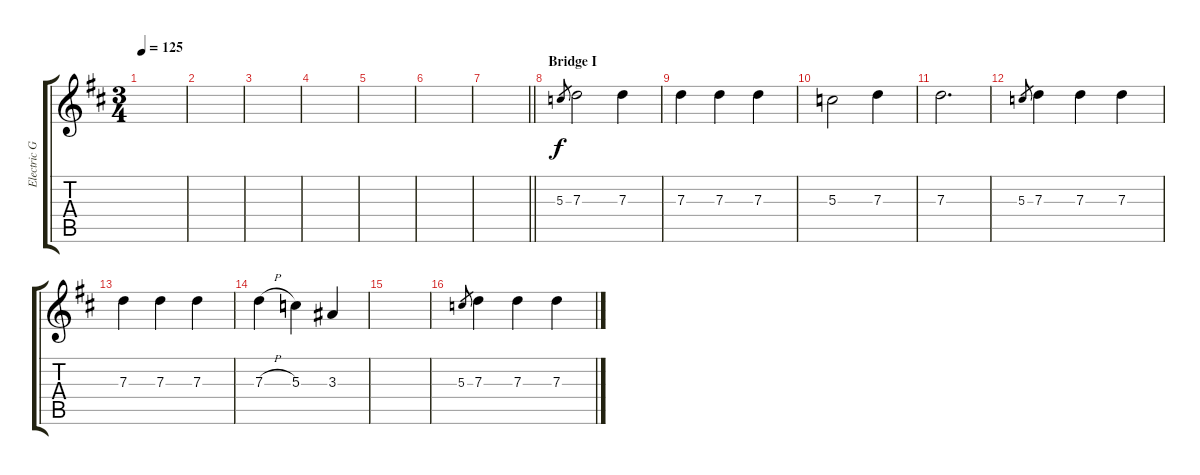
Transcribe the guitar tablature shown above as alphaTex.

\track ("Electric Guitar" "Electric G") {instrument overdrivenguitar}
\staff {score tabs}
\tuning (E4 B3 G3 D3 A2 E2) {hide}
\ts (3 4)
\tempo 125
\clef g2
\ks d
|
|
|
|
|
|
\barLineRight lightlight
|
\section ("" "Bridge I")
5.3.8{gr} 7.3.2 7.3.4 |
7.3.4 7.3.4 7.3.4 |
5.3.2 7.3.4 |
7.3.2{d} |
5.3.8{gr} 7.3.4 7.3.4 7.3.4 |
7.3.4 7.3.4 7.3.4 |
7.3{h}.4 5.3.4 3.3.4 |
|
5.3.8{gr} 7.3.4 7.3.4 7.3.4
